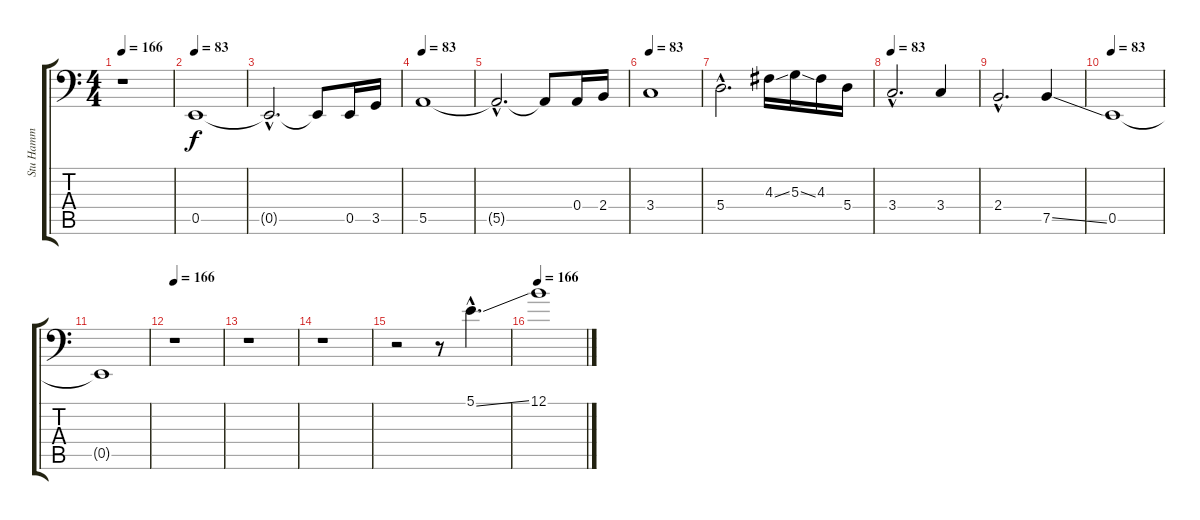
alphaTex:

\track ("Stu Hamm" "Stu Hamm") {instrument electricbassfinger}
\staff {score tabs}
\tuning (B2 G2 D2 A1 E1 D1) {hide}
\ts (4 4)
\tempo 166
\clef f4
\ks c
r.1{dy f instrument electricbassfinger} |
\tempo 83
0.5.1 |
0.5{hac t}.2{d} 0.5{t}.8 0.5.16 3.5.16 |
\tempo 83
5.5.1 |
5.5{hac t}.2{d} 5.5{t}.8 0.4.16 2.4.16 |
\tempo 83
3.4.1 |
5.4{hac}.2{d} 4.3{ss}.16 5.3{ss}.16 4.3.16 5.4.16 |
\tempo 83
3.4{hac}.2{d} 3.4.4 |
2.4{hac}.2{d} 7.5{ss}.4 |
\tempo 83
0.5.1 |
0.5{t}.1 |
\tempo 166
r.1 |
r.1 |
r.1 |
r.2 r.8 5.1{ss hac}.4{d} |
\tempo 166
12.1.1
